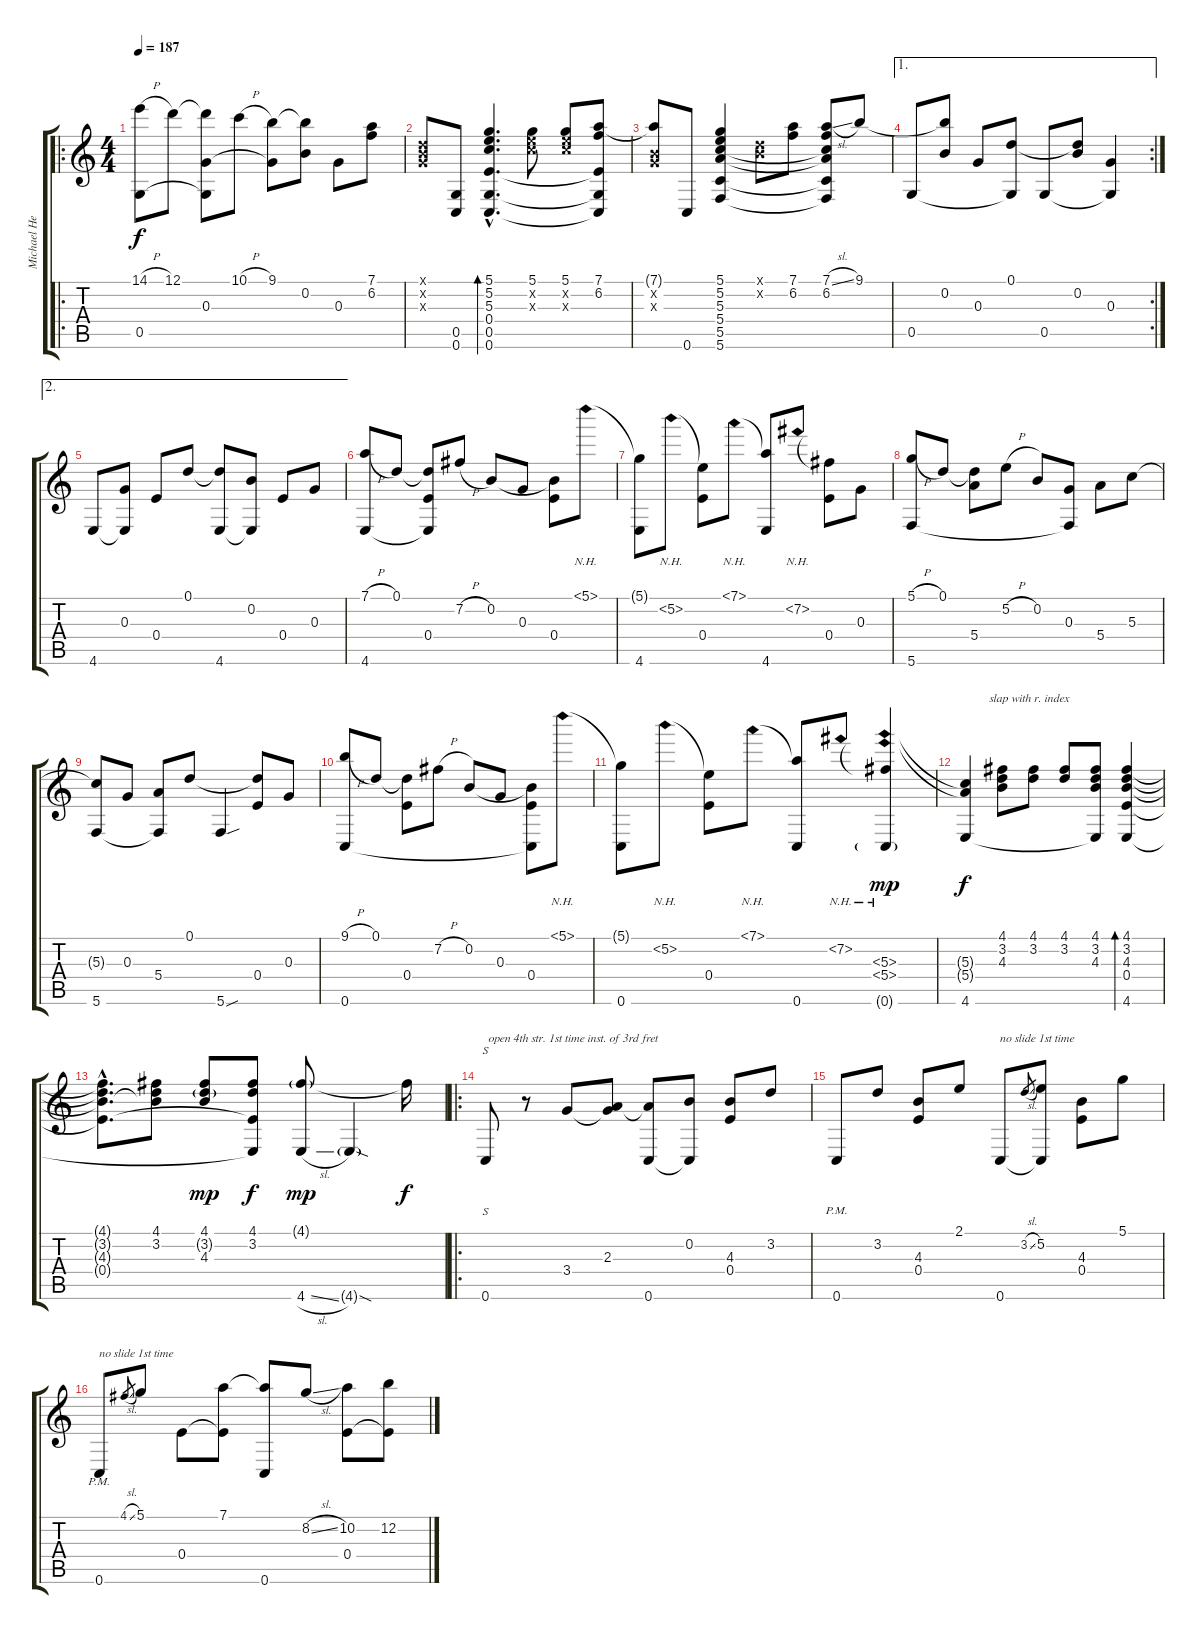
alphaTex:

\track ("Michael Hedges" "Michael He") {instrument acousticguitarsteel}
\staff {score tabs}
\tuning (D4 B3 G3 E3 G2 C2) {hide}
\ro
\ts (4 4)
\tempo 187
\clef g2
\ks c
(14.1{h} 0.5).8{dy f instrument acousticguitarsteel} 12.1.8 (12.1{t} 0.3 0.5{t}).8 10.1{h}.8 (9.1 0.3{t}).8 (9.1{t} 0.2).8 0.3.8 (7.1 6.2).8 |
(0.1{x} 0.2{x} 0.3{x}).8 (0.5 0.6).8 (5.1{hac} 5.2{hac} 5.3{hac} 0.4{hac} 0.5{hac} 0.6{hac}).4{d bd 30} (5.1 5.2{x} 5.3{x}).8 (5.1 5.2{x} 5.3{x}).8 (7.1 6.2 0.4{t} 0.5{t} 0.6{t}).8 |
(7.1{t} 0.2{x} 0.3{x}).8 0.6.8 (5.1 5.2 5.3 5.4 5.5 5.6).4 (0.1{x} 0.2{x}).8 (7.1 6.2).8 (7.1{sl} 6.2 5.3{t} 5.4{t} 5.5{t} 5.6{t}).8 9.1.8 |
\ae 1
\rc 2
0.5.8 (9.1{t} 0.2).8 0.3.8 (0.1 0.5{t}).8 0.5.8 (0.1{t} 0.2).8 (0.3 0.5{t}).4 |
\ae 2
4.6.8 (0.3 4.6{t}).8 0.4.8 0.1.8 (0.1{t} 4.6).8 (0.2 4.6{t}).8 0.4.8 0.3.8 |
(7.1{h} 4.6).8 0.1.8 (0.1{t} 0.4 4.6{t}).8 7.2{h}.8 0.2.8 0.3.8 (0.2{t} 0.4).8 5.1{nh}.8 |
(5.1{t} 4.6).8 5.2{nh}.8 (5.2{t} 0.4).8 7.1{nh}.8 (7.1{t} 4.6).8 7.2{nh}.8 (7.2{t} 0.4).8 0.3.8 |
(5.1{h} 5.6).8 0.1.8 (0.1{t} 5.4).8 5.2{h}.8 0.2.8 (0.3 5.6{t}).8 5.4.8 5.3.8 |
(5.3{t} 5.6).8 0.3.8 (5.4 5.6{t}).8 0.1.8 5.6{sou}.4 (0.1{t} 0.4).8 0.3.8 |
(9.1{h} 0.6).8 0.1.8 (0.1{t} 0.4).8 7.2{h}.8 0.2.8 0.3.8 (0.2{t} 0.4 0.6{t}).8 5.1{nh}.8 |
(5.1{t} 0.6).8 5.2{nh}.8 (5.2{t} 0.4).8 7.1{nh}.8 (7.1{t} 0.6).8 7.2{nh}.8 (7.2{t} 5.3{nh} 5.4{nh} 0.6{g}).4{dy mp} |
(5.3{t} 5.4{t} 4.6).4{txt "        slap with r. index" dy f} (4.1 3.2 4.3).8{volume 6} (4.1 3.2).8{volume 8} (4.1 3.2).8{volume 8} (4.1 3.2 4.3 4.6{t}).8{volume 9} (4.1 3.2 4.3 0.4 4.6).4{bd 30 volume 13} |
(4.1{hac t} 3.2{hac t} 4.3{hac t} 0.4{hac t}).8{d} (4.1 3.2 4.3{t}).8{volume 8} (4.1 3.2{g} 4.3).8{dy mp volume 8} (4.1 3.2 0.4{t} 4.6{t}).8{dy f volume 8} (4.1{g} 4.6{sl}).8{dy mp} 4.6{sod g}.4 4.1{t}.16{dy f} |
\ro
0.6.8{s txt " open 4th str. 1st time inst. of 3rd fret" volume 16} r.8 3.4.8 (2.3 3.4{t}).8 (2.3{t} 0.6).8 (0.2 0.6{t}).8 (4.3 0.4).8 3.2.8 |
0.6{pm}.8 3.2.8 (4.3 0.4).8 2.1.8 0.6.8{txt "no slide 1st time"} 3.2{sl}.8{gr} (5.2 0.6{t}).8 (4.3 0.4).8 5.1.8 |
0.6{pm}.8{txt "no slide 1st time"} 4.1{sl}.8{gr} 5.1.8 0.4.8 (7.1 0.4{t}).8 (7.1{t} 0.6).8 8.2{sl}.8 (10.2 0.4).8 (12.2 0.4{t}).8
